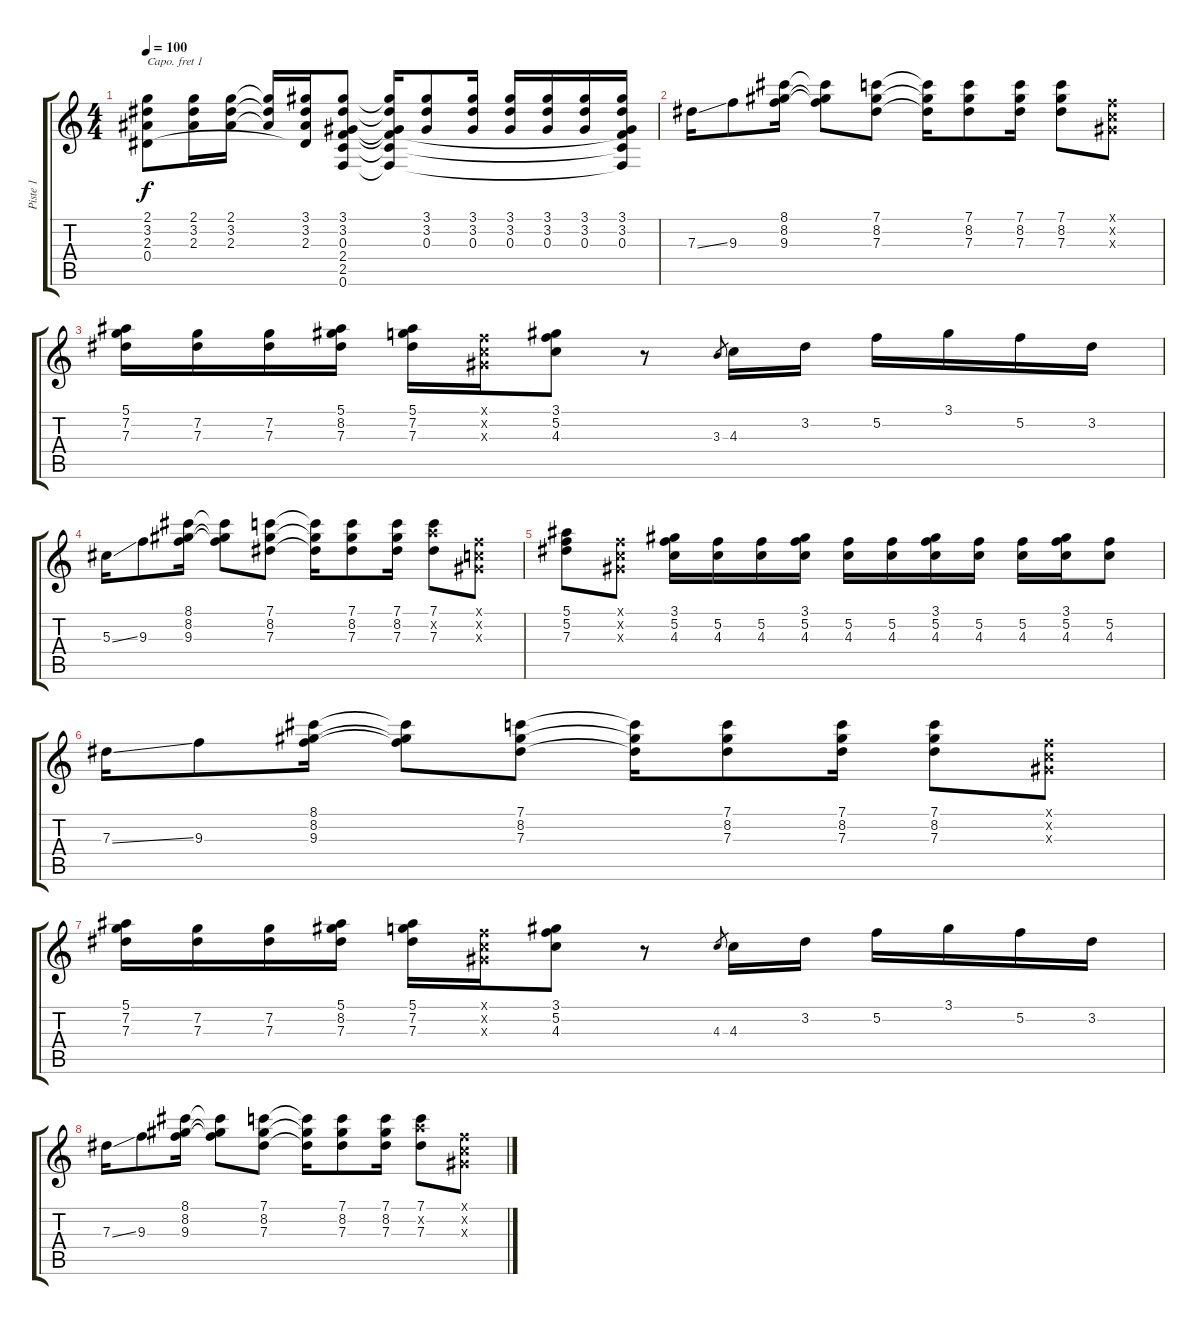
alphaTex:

\track ("Piste 1" "Piste 1") {instrument acousticguitarnylon}
\staff {score tabs}
\capo 1
\tuning (E4 B3 G3 D3 A2 E2) {hide}
\ts (4 4)
\tempo 100
\clef g2
\ks c
(2.1 3.2 2.3 0.4).8{dy f} (2.1 3.2 2.3).16 (2.1 3.2 2.3).16 (2.1{t} 3.2{t} 2.3{t}).16 (3.1 3.2 2.3 0.4{t}).16 (3.1 3.2 0.3 2.4 2.5 0.6).8 (3.1{t} 3.2{t} 0.3{t} 2.4{t} 2.5{t} 0.6{t}).16 (3.1 3.2 0.3).8 (3.1 3.2 0.3).16 (3.1 3.2 0.3).16 (3.1 3.2 0.3).16 (3.1 3.2 0.3).16 (3.1 3.2 0.3 2.4{t} 2.5{t} 0.6{t}).16 |
7.3{ss}.16 9.3.8 (8.1 8.2 9.3).16 (8.1{t} 8.2{t} 9.3{t}).8 (7.1 8.2 7.3).8 (7.1{t} 8.2{t} 7.3{t}).16 (7.1 8.2 7.3).8 (7.1 8.2 7.3).16 (7.1 8.2 7.3).8 (0.1{x} 0.2{x} 0.3{x}).8 |
(5.1 7.2 7.3).16 (7.2 7.3).16 (7.2 7.3).16 (5.1 8.2 7.3).16 (5.1 7.2 7.3).16 (0.1{x} 0.2{x} 0.3{x}).16 (3.1 5.2 4.3).8 r.8 3.3.8{gr} 4.3.16 3.2.16 5.2.16 3.1.16 5.2.16 3.2.16 |
5.3{ss}.16 9.3.8 (8.1 8.2 9.3).16 (8.1{t} 8.2{t} 9.3{t}).8 (7.1 8.2 7.3).8 (7.1{t} 8.2{t} 7.3{t}).16 (7.1 8.2 7.3).8 (7.1 8.2 7.3).16 (7.1 9.2{x} 7.3).8 (0.1{x} 0.2{x} 0.3{x}).8 |
(5.1 5.2 7.3).8 (0.1{x} 0.2{x} 0.3{x}).8 (3.1 5.2 4.3).16 (5.2 4.3).16 (5.2 4.3).16 (3.1 5.2 4.3).16 (5.2 4.3).16 (5.2 4.3).16 (3.1 5.2 4.3).16 (5.2 4.3).16 (5.2 4.3).16 (3.1 5.2 4.3).16 (5.2 4.3).8 |
7.3{ss}.16 9.3.8 (8.1 8.2 9.3).16 (8.1{t} 8.2{t} 9.3{t}).8 (7.1 8.2 7.3).8 (7.1{t} 8.2{t} 7.3{t}).16 (7.1 8.2 7.3).8 (7.1 8.2 7.3).16 (7.1 8.2 7.3).8 (0.1{x} 0.2{x} 0.3{x}).8 |
(5.1 7.2 7.3).16 (7.2 7.3).16 (7.2 7.3).16 (5.1 8.2 7.3).16 (5.1 7.2 7.3).16 (0.1{x} 0.2{x} 0.3{x}).16 (3.1 5.2 4.3).8 r.8 4.3.8{gr} 4.3.16 3.2.16 5.2.16 3.1.16 5.2.16 3.2.16 |
7.3{ss}.16 9.3.8 (8.1 8.2 9.3).16 (8.1{t} 8.2{t} 9.3{t}).8 (7.1 8.2 7.3).8 (7.1{t} 8.2{t} 7.3{t}).16 (7.1 8.2 7.3).8 (7.1 8.2 7.3).16 (7.1 9.2{x} 7.3).8 (0.1{x} 0.2{x} 0.3{x}).8
